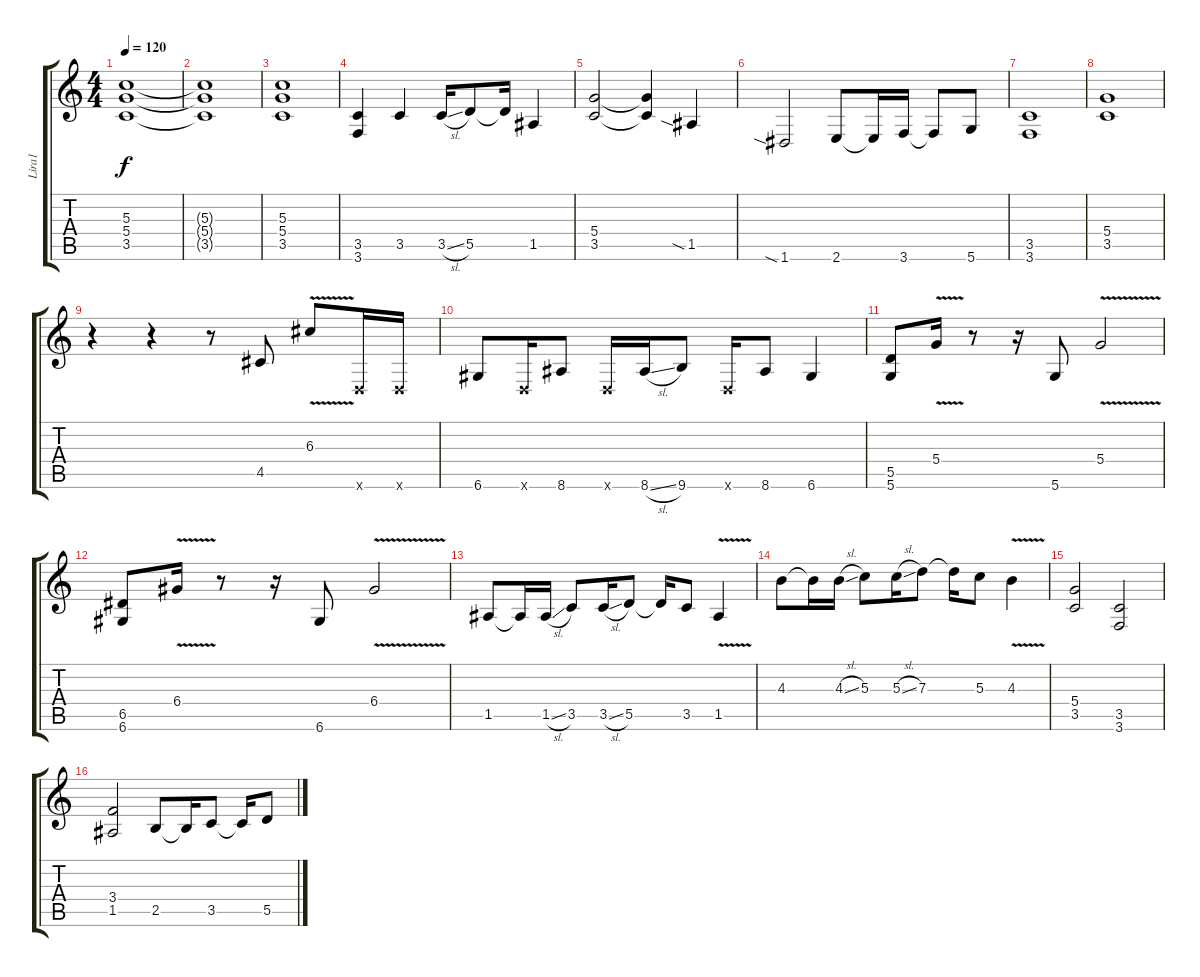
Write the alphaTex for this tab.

\track ("Lira1" "Lira1") {instrument distortionguitar}
\staff {score tabs}
\tuning (E4 B3 G3 D3 A2 D2) {hide}
\ts (4 4)
\tempo 120
\clef g2
\ks c
(5.3 5.4 3.5).1{dy f} |
(5.3{t} 5.4{t} 3.5{t}).1 |
(5.3 5.4 3.5).1 |
(3.5 3.6).4 3.5.4 3.5{sl}.16 5.5.8 5.5{t}.16 1.5.4 |
(5.4 3.5).2 (5.4{t} 3.5{t}).4 1.5{sia}.4 |
1.6{sia}.2 2.6.8 2.6{t}.16 3.6.16 3.6{t}.8 5.6.8 |
(3.5 3.6).1 |
(5.4 3.5).1 |
r.4 r.4 r.8 4.5.8 6.3{v}.8 0.6{x}.16 0.6{x}.16 |
6.6.8 0.6{x}.16 8.6.8 0.6{x}.16 8.6{sl}.16 9.6.8 0.6{x}.16 8.6.8 6.6.4 |
(5.5 5.6).8 5.4{v}.16 r.8 r.16 5.6.8 5.4{v}.2 |
(6.5 6.6).8 6.4{v}.16 r.8 r.16 6.6.8 6.4{v}.2 |
1.5.8 1.5{t}.16 1.5{sl}.16 3.5.8 3.5{sl}.16 5.5.8 5.5{t}.16 3.5.8 1.5{v}.4 |
4.3.8 4.3{t}.16 4.3{sl}.16 5.3.8 5.3{sl}.16 7.3.8 7.3{t}.16 5.3.8 4.3{v}.4 |
(5.4 3.5).2 (3.5 3.6).2 |
(3.4 1.5).2 2.5.8 2.5{t}.16 3.5.8 3.5{t}.16 5.5.8
